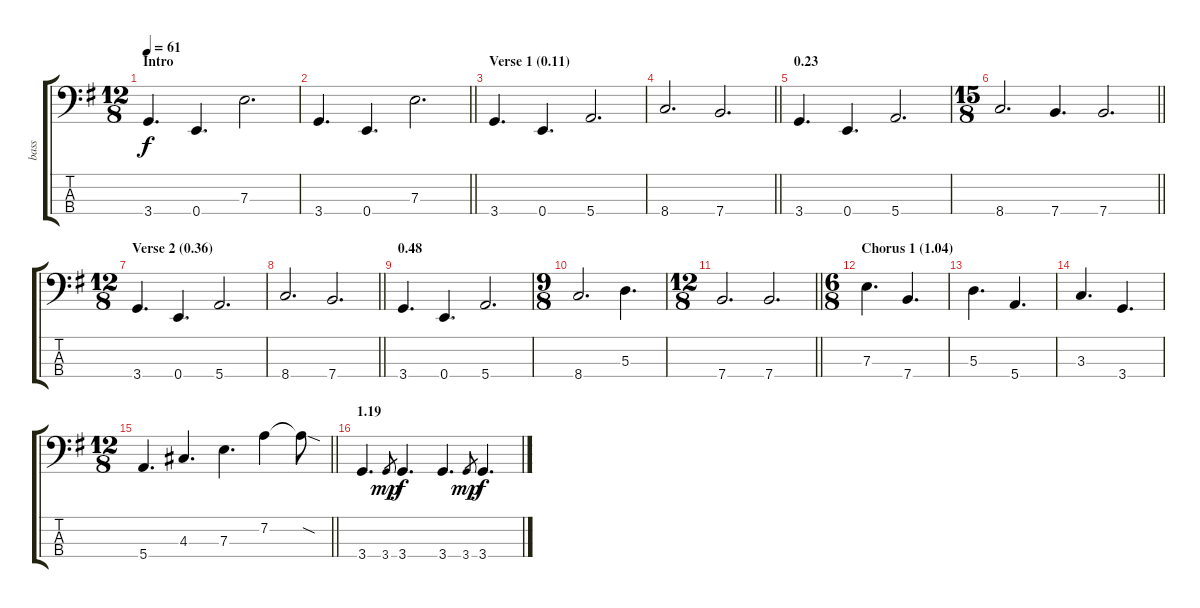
\track ("bass" "bass") {instrument electricbasspick}
\staff {score tabs}
\tuning (G2 D2 A1 E1) {hide}
\ts (12 8)
\section ("" "Intro")
\tempo 61
\clef f4
\ks g
3.4.4{d dy f instrument electricbasspick} 0.4.4{d} 7.3.2{d} |
\barLineRight lightlight
3.4.4{d} 0.4.4{d} 7.3.2{d} |
\section ("" "Verse 1 (0.11)")
3.4.4{d} 0.4.4{d} 5.4.2{d} |
\barLineRight lightlight
8.4.2{d} 7.4.2{d} |
\section ("" "0.23")
3.4.4{d} 0.4.4{d} 5.4.2{d} |
\ts (15 8)
\barLineRight lightlight
8.4.2{d} 7.4.4{d} 7.4.2{d} |
\ts (12 8)
\section ("" "Verse 2 (0.36)")
3.4.4{d} 0.4.4{d} 5.4.2{d} |
\barLineRight lightlight
8.4.2{d} 7.4.2{d} |
\section ("" "0.48")
3.4.4{d} 0.4.4{d} 5.4.2{d} |
\ts (9 8)
8.4.2{d} 5.3.4{d} |
\ts (12 8)
\barLineRight lightlight
7.4.2{d} 7.4.2{d} |
\ts (6 8)
\section ("" "Chorus 1 (1.04)")
7.3.4{d} 7.4.4{d} |
5.3.4{d} 5.4.4{d} |
3.3.4{d} 3.4.4{d} |
\ts (12 8)
\barLineRight lightlight
5.4.4{d} 4.3.4{d} 7.3.4{d} 7.2.4 7.2{sod t}.8 |
\section ("" "1.19")
3.4.4{d} 3.4.8{gr dy mp} 3.4.4{d dy f} 3.4.4{d} 3.4.8{gr dy mp} 3.4.4{d dy f}
